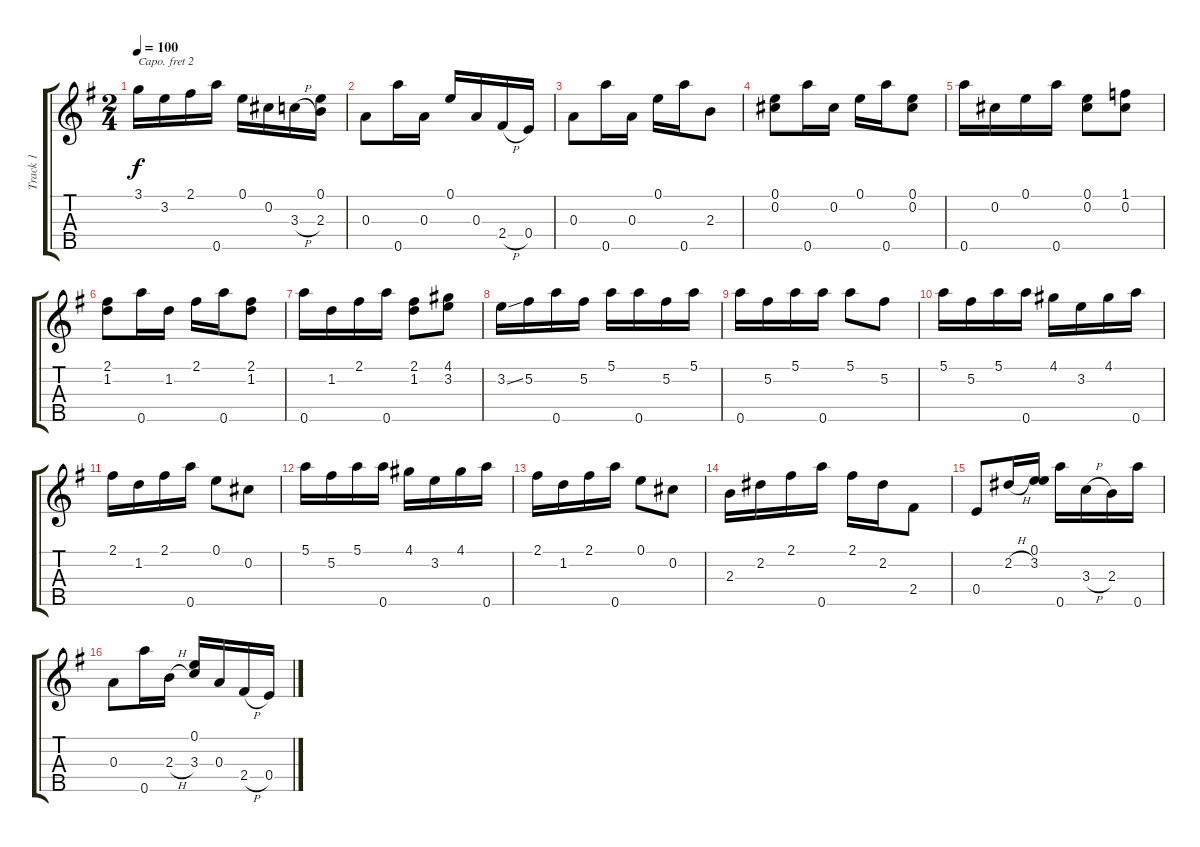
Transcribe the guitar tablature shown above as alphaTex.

\track ("Track 1" "Track 1") {instrument banjo}
\staff {score tabs}
\capo 2
\tuning (D4 B3 G3 D3 G4) {hide}
\displaytranspose 12
\ts (2 4)
\tempo 100
\clef g2
\ks g
3.1.16{dy f} 3.2.16 2.1.16 0.5.16 0.1.16 0.2.16 3.3{h}.16 (0.1 2.3).16 |
0.3.8 0.5.16 0.3.16 0.1.16 0.3.16 2.4{h}.16 0.4.16 |
0.3.8 0.5.16 0.3.16 0.1.16 0.5.16 2.3.8 |
(0.1 0.2).8 0.5.16 0.2.16 0.1.16 0.5.16 (0.1 0.2).8 |
0.5.16 0.2.16 0.1.16 0.5.16 (0.1 0.2).8 (1.1 0.2).8 |
(2.1 1.2).8 0.5.16 1.2.16 2.1.16 0.5.16 (2.1 1.2).8 |
0.5.16 1.2.16 2.1.16 0.5.16 (2.1 1.2).8 (4.1 3.2).8 |
3.2{ss}.16 5.2.16 0.5.16 5.2.16 5.1.16 0.5.16 5.2.16 5.1.16 |
0.5.16 5.2.16 5.1.16 0.5.16 5.1.8 5.2.8 |
5.1.16 5.2.16 5.1.16 0.5.16 4.1.16 3.2.16 4.1.16 0.5.16 |
2.1.16 1.2.16 2.1.16 0.5.16 0.1.8 0.2.8 |
5.1.16 5.2.16 5.1.16 0.5.16 4.1.16 3.2.16 4.1.16 0.5.16 |
2.1.16 1.2.16 2.1.16 0.5.16 0.1.8 0.2.8 |
2.3.16 2.2.16 2.1.16 0.5.16 2.1.16 2.2.16 2.4.8 |
0.4.8 2.2{h}.16 (0.1 3.2).16 0.5.16 3.3{h}.16 2.3.16 0.5.16 |
0.3.8 0.5.16 2.3{h}.16 (0.1 3.3).16 0.3.16 2.4{h}.16 0.4.16
